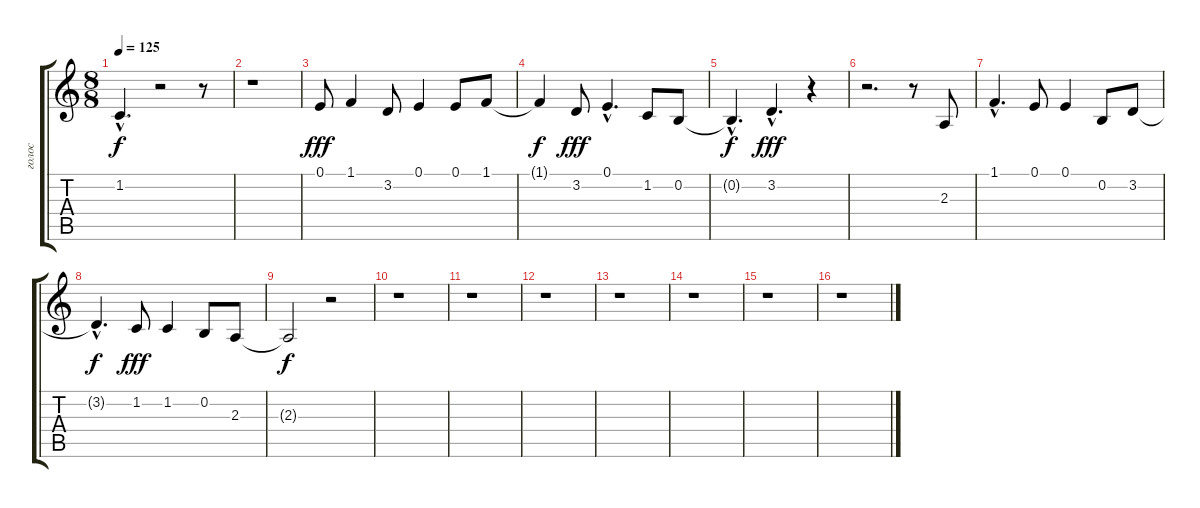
\track ("голос" "голос") {instrument tenorsax}
\staff {score tabs}
\tuning (E4 B3 G3 D3 A2 E2) {hide}
\ts (8 8)
\tempo 125
\clef g2
\ks c
1.2{hac t}.4{d dy f} r.2 r.8 |
r.1 |
0.1.8{dy fff} 1.1.4 3.2.8 0.1.4 0.1.8 1.1.8 |
1.1{t}.4{dy f} 3.2.8{dy fff} 0.1{hac}.4{d} 1.2.8 0.2.8 |
0.2{hac t}.4{d dy f} 3.2{hac}.4{d dy fff} r.4 |
r.2{d} r.8 2.3.8 |
1.1{hac}.4{d} 0.1.8 0.1.4 0.2.8 3.2.8 |
3.2{hac t}.4{d dy f} 1.2.8{dy fff} 1.2.4 0.2.8 2.3.8 |
2.3{t}.2{dy f} r.2 |
r.1 |
r.1 |
r.1 |
r.1 |
r.1 |
r.1 |
r.1
